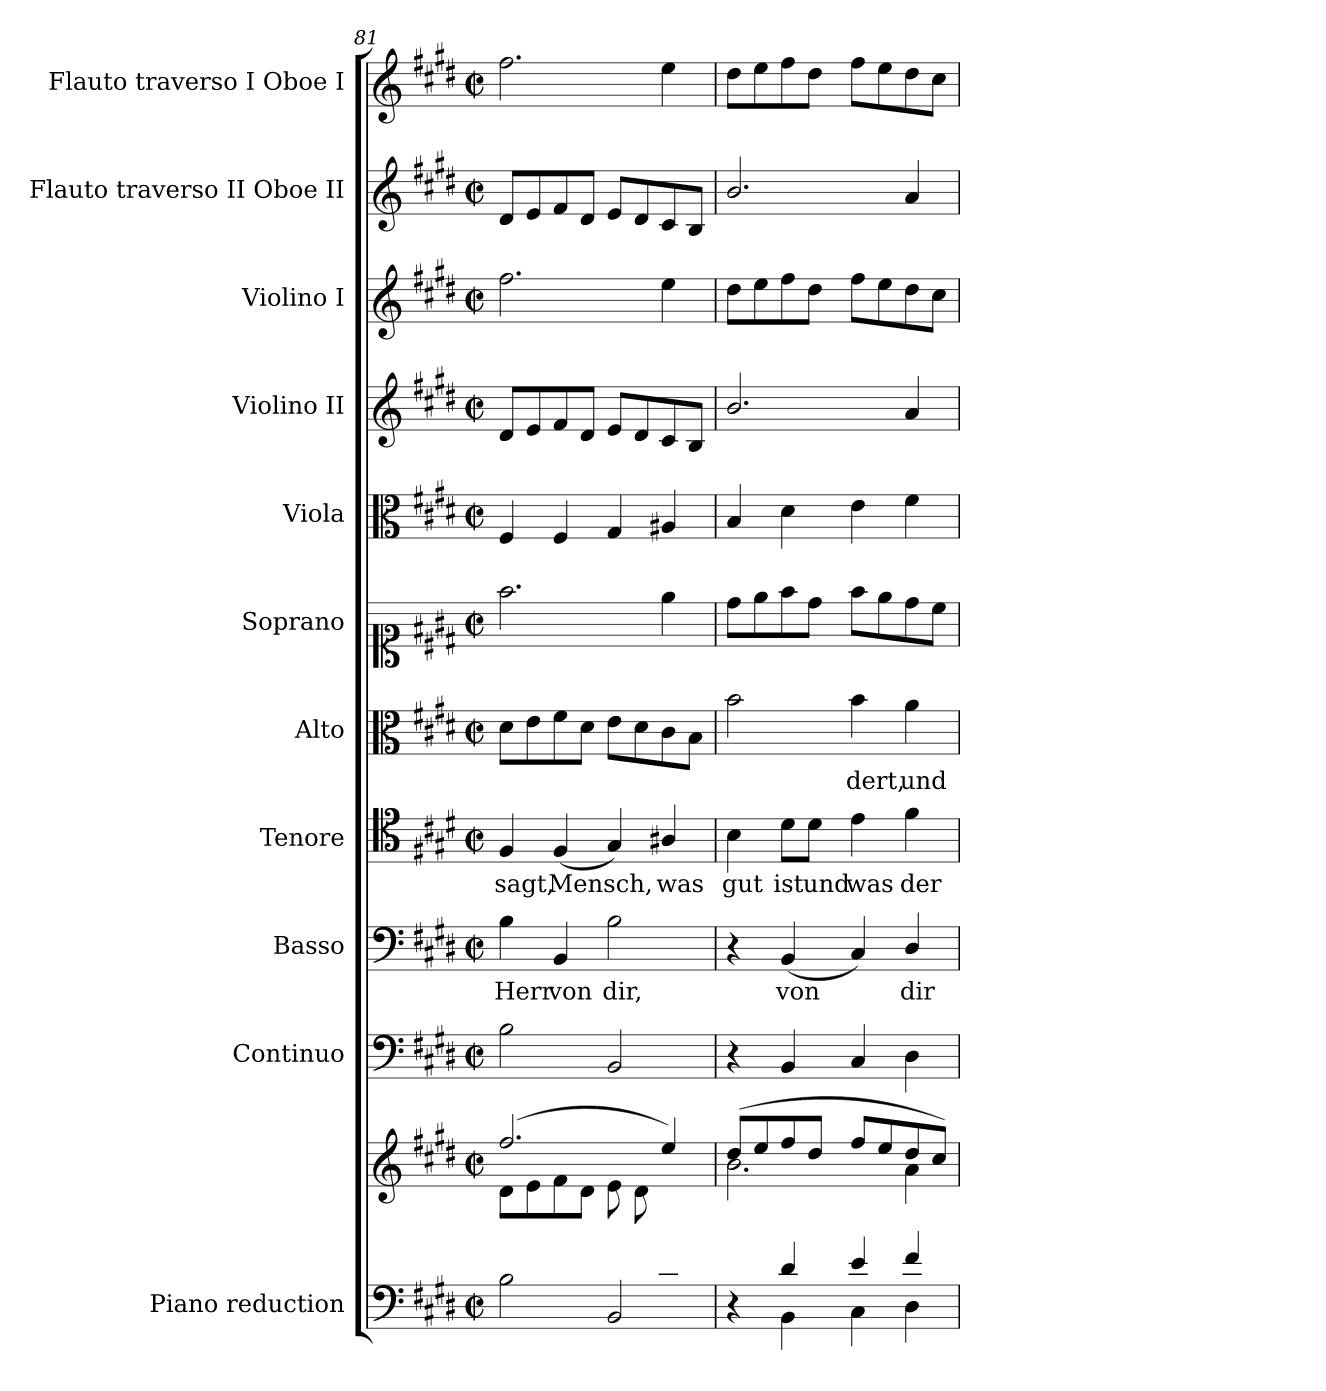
**kern	**kern	**kern	**kern	**text	**kern	**text	**kern	**text	**kern	**text	**kern	**kern	**kern	**kern	**kern
*part11	*part11	*part10	*part9	*part9	*part8	*part8	*part7	*part7	*part6	*part6	*part5	*part4	*part3	*part2	*part1
*staff12	*staff11	*staff10	*staff9	*staff9	*staff8	*staff8	*staff7	*staff7	*staff6	*staff6	*staff5	*staff4	*staff3	*staff2	*staff1
*I"Piano reduction	*	*I"Continuo	*I"Basso	*	*I"Tenore	*	*I"Alto	*	*I"Soprano	*	*I"Viola	*I"Violino II	*I"Violino I	*I"Flauto traverso II Oboe II	*I"Flauto traverso I Oboe I
*I'Pno	*	*	*	*	*	*	*	*	*	*	*	*	*	*I'Ob	*I'Ob
*clefF4	*clefG2	*clefF4	*clefF4	*	*clefC4	*	*clefC3	*	*clefC1	*	*clefC3	*clefG2	*clefG2	*clefG2	*clefG2
*k[f#c#g#d#]	*k[f#c#g#d#]	*k[f#c#g#d#]	*k[f#c#g#d#]	*	*k[f#c#g#d#]	*	*k[f#c#g#d#]	*	*k[f#c#g#d#]	*	*k[f#c#g#d#]	*k[f#c#g#d#]	*k[f#c#g#d#]	*k[f#c#g#d#]	*k[f#c#g#d#]
*M2/2	*M2/2	*M2/2	*M2/2	*	*M2/2	*	*M2/2	*	*M2/2	*	*M2/2	*M2/2	*M2/2	*M2/2	*M2/2
*met(c|)	*met(c|)	*met(c|)	*met(c|)	*	*met(c|)	*	*met(c|)	*	*met(c|)	*	*met(c|)	*met(c|)	*met(c|)	*met(c|)	*met(c|)
=81	=81	=81	=81	=81	=81	=81	=81	=81	=81	=81	=81	=81	=81	=81	=81
*^	*^	*	*	*	*	*	*	*	*	*	*	*	*	*	*
!	!	!	!	!	!	!LO:LY:b	!	!LO:LY:b	!	!	!	!LO:LY:b	!	!	!	!	!
2.ryy	2B\	(>2.ff#/	8d#\L	2B\	4B\	Herr	4F#/	sagt,	8d#\L	.	2.ff#\	--	4F#/	8d#/L	2.ff#\	8d#/L	2.ff#\
.	.	.	8e\	.	.	.	.	.	8e\	.	.	.	.	8e/	.	8e/	.
!	!	!	!	!	!	!LO:LY:b	!	!LO:LY:b	!	!	!	!	!	!	!	!	!
.	.	.	8f#\	.	4BB/	von	(<4F#/	Mensch,	8f#\	.	.	.	4F#/	8f#/	.	8f#/	.
.	.	.	8d#\J	.	.	.	.	.	8d#\J	.	.	.	.	8d#/J	.	8d#/J	.
!	!	!	!	!	!	!LO:LY:b	!	!	!	!	!	!	!	!	!	!	!
.	2BB/	.	8e\L	2BB/	2B\	dir,	4G#/)	.	8e\L	.	.	.	4G#/	8e/L	.	8e/L	.
.	.	.	8d#\	.	.	.	.	.	8d#\	.	.	.	.	8d#/	.	8d#/	.
!	!	!	!	!	!	!	!	!LO:LY:b	!	!	!	!	!	!	!	!	!
8c#/	.	4ee/)	4ryy	.	.	.	4A#X/	was	8c#\	.	4ee\	.	4A#X/	8c#/	4ee\	8c#/	4ee\
8B/J	.	.	.	.	.	.	.	.	8B\J	.	.	.	.	8B/J	.	8B/J	.
=82	=82	=82	=82	=82	=82	=82	=82	=82	=82	=82	=82	=82	=82	=82	=82	=82	=82
!	!	!	!	!	!	!	!	!LO:LY:b	!	!	!	!	!	!	!	!	!
4r	4ryy	(>8dd#/L	2.b\	4r	4r	.	4B\	gut	2b\	.	8dd#\L	.	4B/	2.b/	8dd#\L	2.b/	8dd#\L
.	.	8ee/	.	.	.	.	.	.	.	.	8ee\	.	.	.	8ee\	.	8ee\
!	!	!	!	!	!	!LO:LY:b	!	!LO:LY:b	!	!	!	!	!	!	!	!	!
4d#/	4BB\	8ff#/	.	4BB/	(<4BB/	von	8d#\L	ist	.	.	8ff#\	.	4d#\	.	8ff#\	.	8ff#\
!	!	!	!	!	!	!	!	!LO:LY:b	!	!	!	!	!	!	!	!	!
.	.	8dd#/J	.	.	.	.	8d#\J	und	.	.	8dd#\J	.	.	.	8dd#\J	.	8dd#\J
!	!	!	!	!	!	!	!	!LO:LY:b	!	!LO:LY:b	!	!	!	!	!	!	!
4e/	4C#\	8ff#/L	.	4C#/	4C#/)	.	4e\	was	4b\	dert,	8ff#\L	.	4e\	.	8ff#\L	.	8ff#\L
.	.	8ee/	.	.	.	.	.	.	.	.	8ee\	.	.	.	8ee\	.	8ee\
!	!	!	!	!	!	!LO:LY:b	!	!LO:LY:b	!	!LO:LY:b	!	!	!	!	!	!	!
4f#/	4D#\	8dd#/	4a\	4D#\	4D#/	dir	4f#\	der	4a\	und	8dd#\	.	4f#\	4a/	8dd#\	4a/	8dd#\
.	.	8cc#/J)	.	.	.	.	.	.	.	.	8cc#\J	.	.	.	8cc#\J	.	8cc#\J
*v	*v	*	*	*	*	*	*	*	*	*	*	*	*	*	*	*	*
*	*v	*v	*	*	*	*	*	*	*	*	*	*	*	*	*	*
=	=	=	=	=	=	=	=	=	=	=	=	=	=	=	=
*-	*-	*-	*-	*-	*-	*-	*-	*-	*-	*-	*-	*-	*-	*-	*-
